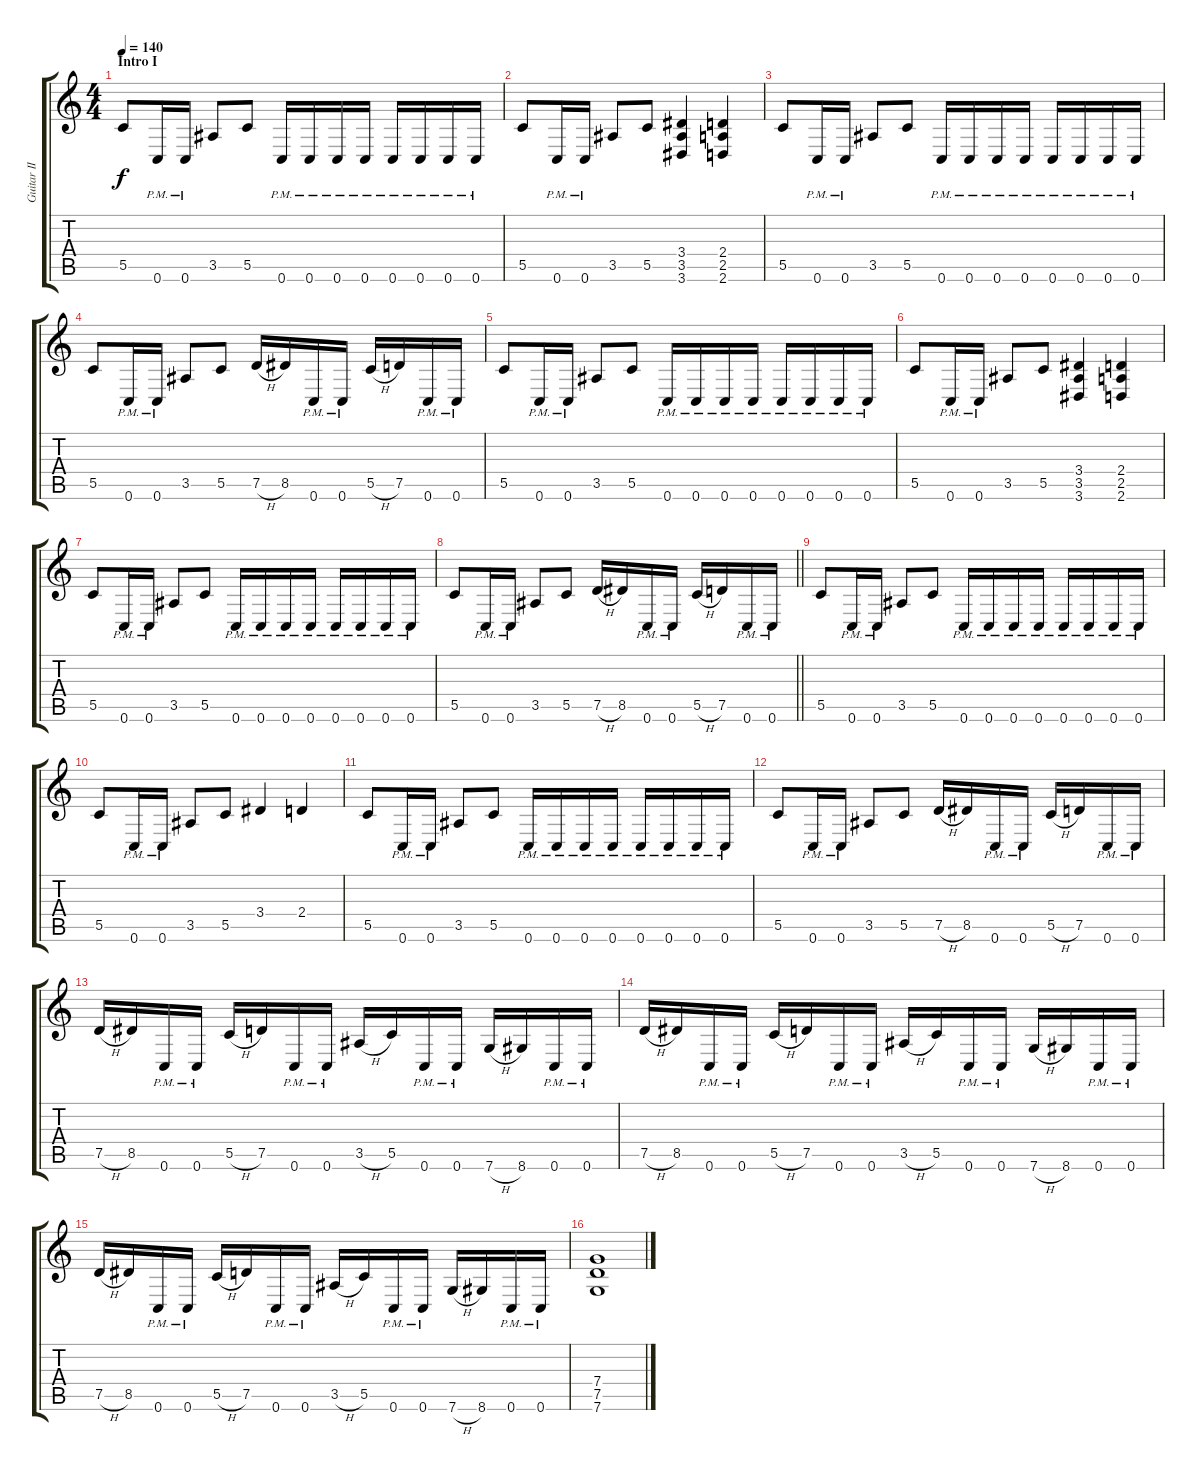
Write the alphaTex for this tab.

\track ("Guitar II" "Guitar II") {instrument distortionguitar}
\staff {score tabs}
\tuning (D4 A3 F3 C3 G2 C2) {hide}
\ts (4 4)
\section ("" "Intro I")
\tempo 140
\clef g2
\ks c
5.5.8{dy f instrument distortionguitar} 0.6{pm}.16 0.6{pm}.16 3.5.8 5.5.8 0.6{pm}.16 0.6{pm}.16 0.6{pm}.16 0.6{pm}.16 0.6{pm}.16 0.6{pm}.16 0.6{pm}.16 0.6{pm}.16 |
5.5.8 0.6{pm}.16 0.6{pm}.16 3.5.8 5.5.8 (3.4 3.5 3.6).4 (2.4 2.5 2.6).4 |
5.5.8 0.6{pm}.16 0.6{pm}.16 3.5.8 5.5.8 0.6{pm}.16 0.6{pm}.16 0.6{pm}.16 0.6{pm}.16 0.6{pm}.16 0.6{pm}.16 0.6{pm}.16 0.6{pm}.16 |
5.5.8 0.6{pm}.16 0.6{pm}.16 3.5.8 5.5.8 7.5{h}.16 8.5.16 0.6{pm}.16 0.6{pm}.16 5.5{h}.16 7.5.16 0.6{pm}.16 0.6{pm}.16 |
5.5.8 0.6{pm}.16 0.6{pm}.16 3.5.8 5.5.8 0.6{pm}.16 0.6{pm}.16 0.6{pm}.16 0.6{pm}.16 0.6{pm}.16 0.6{pm}.16 0.6{pm}.16 0.6{pm}.16 |
5.5.8 0.6{pm}.16 0.6{pm}.16 3.5.8 5.5.8 (3.4 3.5 3.6).4 (2.4 2.5 2.6).4 |
5.5.8 0.6{pm}.16 0.6{pm}.16 3.5.8 5.5.8 0.6{pm}.16 0.6{pm}.16 0.6{pm}.16 0.6{pm}.16 0.6{pm}.16 0.6{pm}.16 0.6{pm}.16 0.6{pm}.16 |
\barLineRight lightlight
5.5.8 0.6{pm}.16 0.6{pm}.16 3.5.8 5.5.8 7.5{h}.16 8.5.16 0.6{pm}.16 0.6{pm}.16 5.5{h}.16 7.5.16 0.6{pm}.16 0.6{pm}.16 |
\section ("" "")
5.5.8 0.6{pm}.16 0.6{pm}.16 3.5.8 5.5.8 0.6{pm}.16 0.6{pm}.16 0.6{pm}.16 0.6{pm}.16 0.6{pm}.16 0.6{pm}.16 0.6{pm}.16 0.6{pm}.16 |
5.5.8 0.6{pm}.16 0.6{pm}.16 3.5.8 5.5.8 3.4.4 2.4.4 |
5.5.8 0.6{pm}.16 0.6{pm}.16 3.5.8 5.5.8 0.6{pm}.16 0.6{pm}.16 0.6{pm}.16 0.6{pm}.16 0.6{pm}.16 0.6{pm}.16 0.6{pm}.16 0.6{pm}.16 |
5.5.8 0.6{pm}.16 0.6{pm}.16 3.5.8 5.5.8 7.5{h}.16 8.5.16 0.6{pm}.16 0.6{pm}.16 5.5{h}.16 7.5.16 0.6{pm}.16 0.6{pm}.16 |
7.5{h}.16 8.5.16 0.6{pm}.16 0.6{pm}.16 5.5{h}.16 7.5.16 0.6{pm}.16 0.6{pm}.16 3.5{h}.16 5.5.16 0.6{pm}.16 0.6{pm}.16 7.6{h}.16 8.6.16 0.6{pm}.16 0.6{pm}.16 |
7.5{h}.16 8.5.16 0.6{pm}.16 0.6{pm}.16 5.5{h}.16 7.5.16 0.6{pm}.16 0.6{pm}.16 3.5{h}.16 5.5.16 0.6{pm}.16 0.6{pm}.16 7.6{h}.16 8.6.16 0.6{pm}.16 0.6{pm}.16 |
7.5{h}.16 8.5.16 0.6{pm}.16 0.6{pm}.16 5.5{h}.16 7.5.16 0.6{pm}.16 0.6{pm}.16 3.5{h}.16 5.5.16 0.6{pm}.16 0.6{pm}.16 7.6{h}.16 8.6.16 0.6{pm}.16 0.6{pm}.16 |
(7.4 7.5 7.6).1
